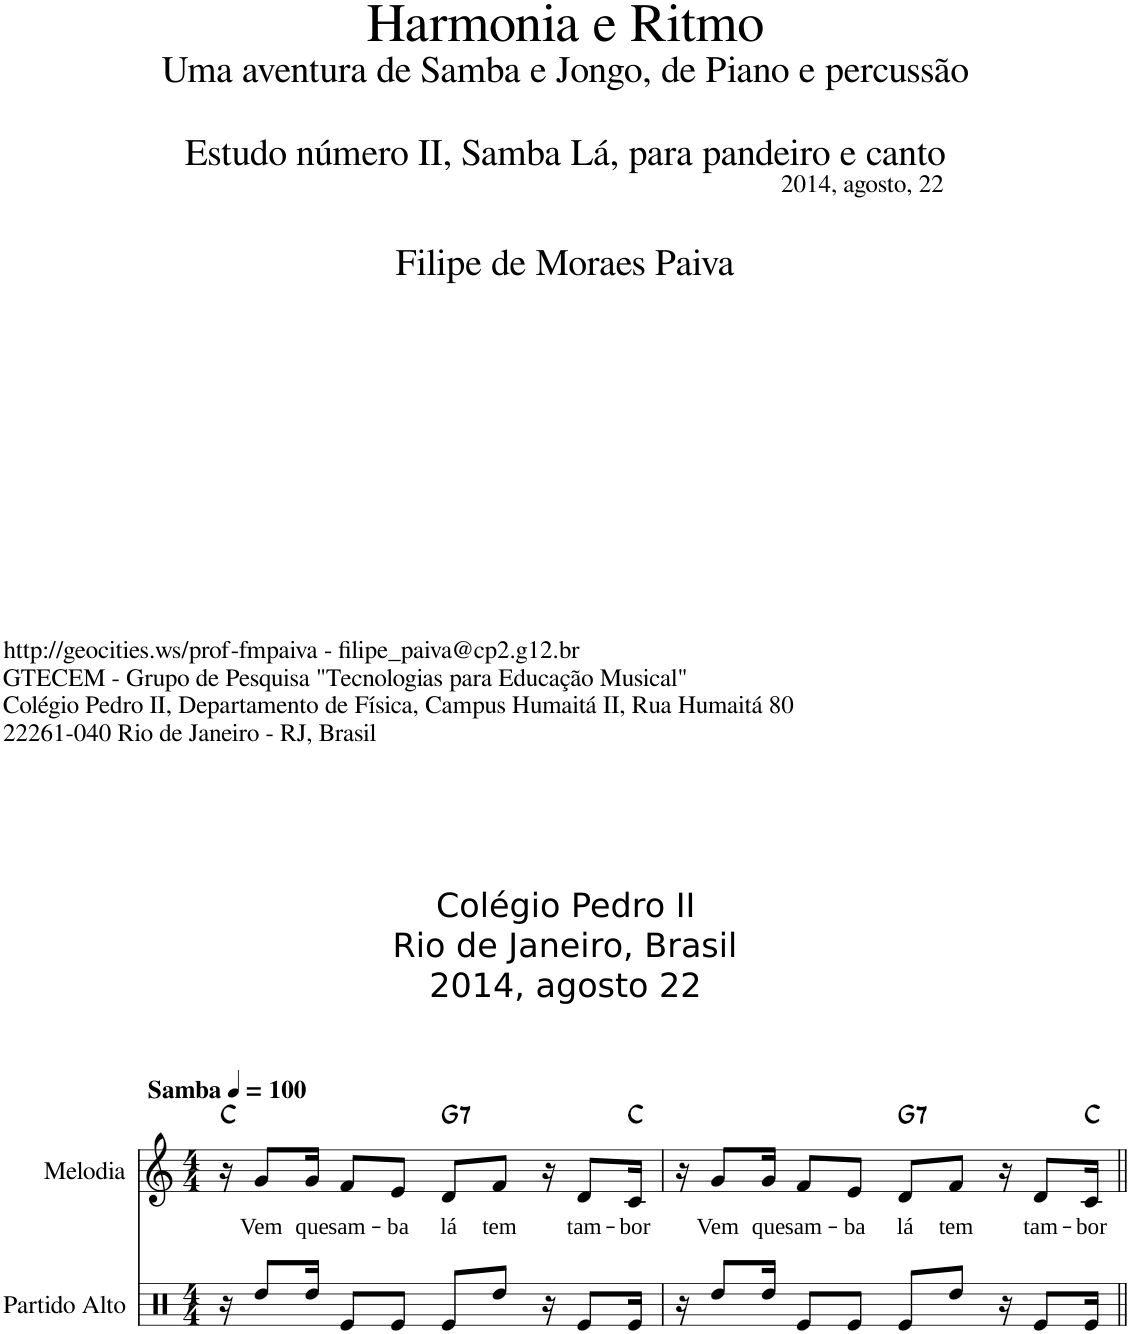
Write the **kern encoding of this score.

**kern	**kern	**kern	**kern	**kern	**kern	**kern	**kern	**kern	**text	**harte
*part9	*part8	*part7	*part6	*part5	*part4	*part3	*part2	*part1	*part1	*part1
*staff9	*staff8	*staff7	*staff6	*staff5	*staff4	*staff3	*staff2	*staff1	*staff1	*
*I"Piano méd 2	*I"Piano médio	*I"Partido Alto	*I"Piano grave 2	*I"Piano agudo 2	*I"Piano grave	*I"Piano agudo	*I"Melodia 2	*I"Melodia	*	*
*I'Pm2	*I'Pm	*I'PA	*I'Pg2	*I'Pa2	*I'Pg	*I'Pa	*I'M2	*I'M	*	*
*stria5	*stria5	*	*stria5	*stria5	*stria5	*stria5	*stria5	*	*	*
*clefF4	*clefF4	*clefX	*clefF4	*clefG2	*clefF4	*clefG2	*clefG2	*clefG2	*	*
*	*	*	*	*	*	*	*Trd1c2	*	*	*
*k[]	*k[]	*k[]	*k[]	*k[]	*k[]	*k[]	*k[]	*k[]	*	*
*M4/4	*M4/4	*M4/4	*M4/4	*M4/4	*M4/4	*M4/4	*M4/4	*M4/4	*	*
*MM100	*MM100	*MM100	*MM100	*MM100	*MM100	*MM100	*MM100	*MM100	*	*
=1	=1	=1	=1	=1	=1	=1	=1	=1	=1	=1
!	!	!	!	!	!	!	!	!LO:TX:a:t=http&colon;//geocities.ws/prof-fmpaiva - filipe_paiva@cp2.g12.br	!	!
!	!	!	!	!	!	!	!	!LO:TX:a:t=GTECEM - Grupo de Pesquisa "Tecnologias para Educação Musical"	!	!
!	!	!	!	!	!	!	!	!LO:TX:a:t=Colégio Pedro II, Departamento de Física, Campus Humaitá II, Rua Humaitá 80	!	!
!	!	!	!	!	!	!	!	!LO:TX:a:t=22261-040 Rio de Janeiro - RJ, Brasil	!	!
!	!	!	!	!	!	!	!	!LO:TX:a:t=Colégio Pedro II	!	!
!	!	!	!	!	!	!	!	!LO:TX:a:t=Rio de Janeiro, Brasil	!	!
!	!	!	!	!	!	!	!	!LO:TX:a:t=2014, agosto 22	!	!
!	!	!	!	!	!	!	!	!LO:TX:a:B:t=Samba	!	!LO:H:kt=N.C.
16CC/KL	16CC/KL	16r	8.C/L	16r	8.C/L	16r	16r	16r	.	N
!	!	!	!	!	!	!	!	!	!LO:LY:b	!
8EE/ 8GG/ 8C/	8C/ 8E/ 8G/	8Rdd/L	.	8G/ 8c/ 8e/L	.	8G/ 8c/ 8e/L	8g/L	8g/L	Vem	.
!	!	!	!	!	!	!	!	!	!LO:LY:b	!
16EE/ 16GG/ 16C/Jk	16C/ 16E/ 16G/Jk	16Rdd/Jk	16GG/Jk	8G/ 8c/ 8e/J	16GG/Jk	[16G/ [16c/ [16e/Jk	16g/Jk	16g/Jk	que	.
!	!	!	!	!	!	!	!	!	!LO:LY:b	!
8CC/L	8CC/L	8Re/L	8.CC/L	.	8.CC/L	16G]/ 16c]/ 16e]/LL	8f/L	8f/L	sam-	.
.	.	.	.	16G/ 16c/ 16e/KL	.	16G/ 16c/ 16e/J	.	.	.	.
!	!	!	!	!	!	!	!	!	!LO:LY:b	!
8EE/ 8GG/ 8C/J	16C/ 16E/ 16G/L	8Re/J	.	8G/ 8c/ 8e/J	.	8G/ 8c/ 8e/J	8e/J	8e/J	-ba	.
.	16CC/JJ	.	16EE/Jk	.	16EE/Jk	.	.	.	.	.
!	!	!	!	!	!	!	!	!	!LO:LY:b	!LO:H:kt=7
8GGG/L	8GGG/L	8Re/L	8.GG/L	8G/ 8B/ 8d/ 8f/L	8.GG/L	8G/ 8B/ 8d/ 8f/L	8d/L	8d/L	lá	G:7
!	!	!	!	!	!	!	!	!	!LO:LY:b	!
8BBB/ 8DD/ 8FF/J	8FF/ 8GG/ 8BB/J	8Rdd/J	.	8G/ 8B/ 8d/ 8f/J	.	8G/ 8B/ 8d/ 8f/J	8f/J	8f/J	tem	.
.	.	.	16DD/Jk	.	16DD/Jk	.	.	.	.	.
16GGG/KL	16GGG/KL	16r	16GGG/KL	8.G/ 8.B/ 8.d/ 8.f/L	16GGG/KL	8.G/ 8.B/ 8.d/ 8.f/L	16r	16r	.	.
!	!	!	!	!	!	!	!	!	!LO:LY:b	!
8BBB/ 8DD/ 8FF/	8FF/ 8GG/ 8BB/	8Re/L	8BBB/	.	8BBB/	.	8d/L	8d/L	tam-	.
!	!	!	!	!	!	!	!	!	!LO:LY:b	!LO:H:kt=N.C.
16BBB/ 16DD/ 16FF/Jk	16GGG/Jk	16Re/Jk	16GGG/Jk	[16G/ [16c/ [16e/Jk	16GGG/Jk	[16G/ [16c/ [16e/Jk	16c/Jk	16c/Jk	-bor	N
=2	=2	=2	=2	=2	=2	=2	=2	=2	=2	=2
16CC/KL	16CC/KL	16r	8.C/L	16G]/ 16c]/ 16e]/KL	8.C/L	16G]/ 16c]/ 16e]/KL	16r	16r	.	.
!	!	!	!	!	!	!	!	!	!LO:LY:b	!
8EE/ 8GG/ 8C/	8EE/ 8GG/ 8C/	8Rdd/L	.	8G/ 8c/ 8e/	.	8G/ 8c/ 8e/	8g/L	8g/L	Vem	.
!	!	!	!	!	!	!	!	!	!LO:LY:b	!
16EE/ 16GG/ 16C/Jk	16EE/ 16GG/ 16C/Jk	16Rdd/Jk	16GG/Jk	8G/ 8c/ 8e/J	16GG/Jk	8G/ 8c/ 8e/J	16g/Jk	16g/Jk	que	.
!	!	!	!	!	!	!	!	!	!LO:LY:b	!
8CC/L	8CC/L	8Re/L	8.CC/L	.	8.CC/L	.	8f/L	8f/L	sam-	.
.	.	.	.	16G/ 16c/ 16e/KL	.	16G/ 16c/ 16e/KL	.	.	.	.
!	!	!	!	!	!	!	!	!	!LO:LY:b	!
8EE/ 8GG/ 8C/J	16EE/ 16GG/ 16C/L	8Re/J	.	8G/ 8c/ 8e/J	.	8G/ 8c/ 8e/J	8e/J	8e/J	-ba	.
.	16CC/JJ	.	16EE/Jk	.	16EE/Jk	.	.	.	.	.
!	!	!	!	!	!	!	!	!	!LO:LY:b	!LO:H:kt=7
8GGG/L	8GGG/L	8Re/L	8.GG/L	8G/ 8B/ 8d/ 8f/L	8.GG/L	8G/ 8B/ 8d/ 8f/L	8d/L	8d/L	lá	G:7
!	!	!	!	!	!	!	!	!	!LO:LY:b	!
8BBB/ 8DD/ 8FF/J	8BBB/ 8DD/ 8FF/J	8Rdd/J	.	8G/ 8B/ 8d/ 8f/J	.	8G/ 8B/ 8d/ 8f/J	8f/J	8f/J	tem	.
.	.	.	16DD/Jk	.	16DD/Jk	.	.	.	.	.
8GGG/L	16GGG/KL	16r	16GGG/KL	8.G/ 8.B/ 8.d/ 8.f/L	16GGG/KL	8.G/ 8.B/ 8.d/ 8.f/L	16r	16r	.	.
!	!	!	!	!	!	!	!	!	!LO:LY:b	!
.	8BBB/ 8DD/ 8FF/	8Re/L	8BBB/	.	8BBB/	.	8d/L	8d/L	tam-	.
8BBB/ 8DD/ 8FF/J	.	.	.	.	.	.	.	.	.	.
!	!	!	!	!	!	!	!	!	!LO:LY:b	!
.	16GGG/Jk	16Re/Jk	16GGG/Jk	[16G/ [16c/ [16e/Jk	16GGG/Jk	[16G/ [16c/ [16e/Jk	16c/Jk	16c/Jk	-bor	C:maj
=||	=||	=||	=||	=||	=||	=||	=||	=||	=||	=||
*-	*-	*-	*-	*-	*-	*-	*-	*-	*-	*-
